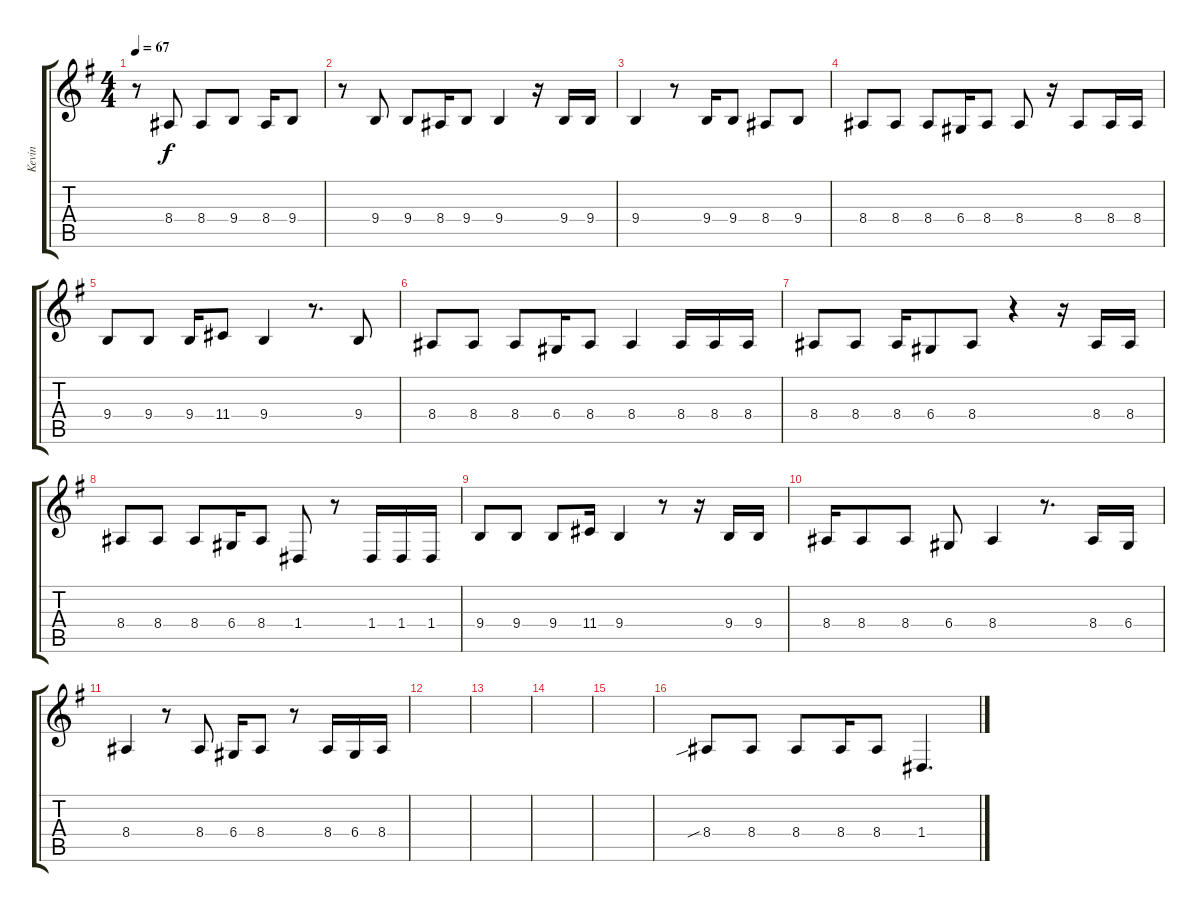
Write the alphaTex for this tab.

\track ("Kevin" "Kevin") {instrument tenorsax}
\staff {score tabs}
\tuning (E4 B3 G3 D3 A2 E2) {hide}
\ts (4 4)
\tempo 67
\clef g2
\ks g
r.8{dy f} 8.4.8 8.4.8 9.4.8 8.4.16 9.4.8 |
r.8 9.4.8 9.4.8 8.4.16 9.4.8 9.4.4 r.16 9.4.16 9.4.16 |
9.4.4 r.8 9.4.16 9.4.8 8.4.8 9.4.8 |
8.4.8 8.4.8 8.4.8 6.4.16 8.4.8 8.4.8 r.16 8.4.8 8.4.16 8.4.16 |
9.4.8 9.4.8 9.4.16 11.4.8 9.4.4 r.8{d} 9.4.8 |
8.4.8 8.4.8 8.4.8 6.4.16 8.4.8 8.4.4 8.4.16 8.4.16 8.4.16 |
8.4.8 8.4.8 8.4.16 6.4.8 8.4.8 r.4 r.16 8.4.16 8.4.16 |
8.4.8 8.4.8 8.4.8 6.4.16 8.4.8 1.4.8 r.8 1.4.16 1.4.16 1.4.16 |
9.4.8 9.4.8 9.4.8 11.4.16 9.4.4 r.8 r.16 9.4.16 9.4.16 |
8.4.16 8.4.8 8.4.8 6.4.8 8.4.4 r.8{d} 8.4.16 6.4.16 |
8.4.4 r.8 8.4.8 6.4.16 8.4.8 r.8 8.4.16 6.4.16 8.4.16 |
|
|
|
|
8.4{sib}.8 8.4.8 8.4.8 8.4.16 8.4.8 1.4.4{d}
